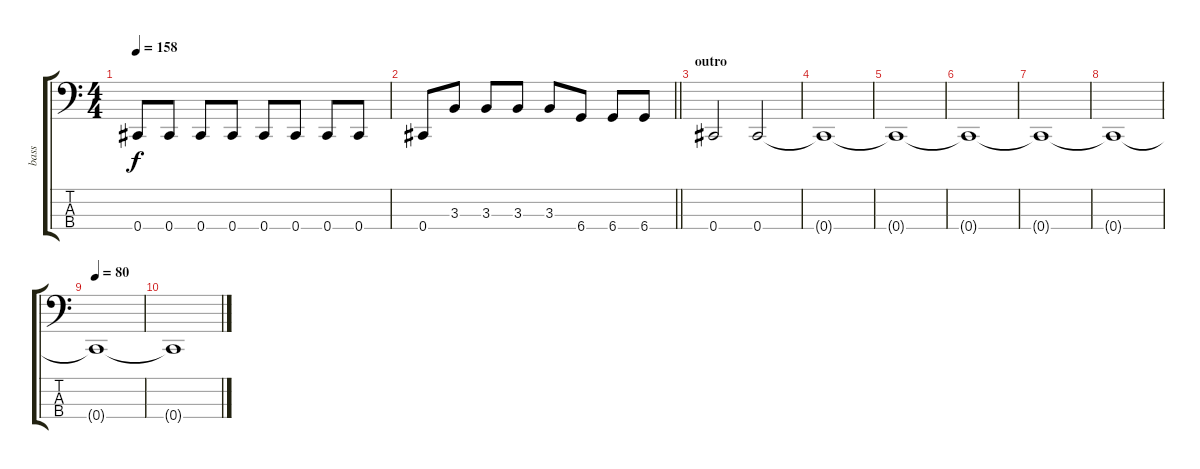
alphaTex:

\track ("bass" "bass") {instrument electricbassfinger}
\staff {score tabs}
\tuning (Gb2 Db2 Ab1 Db1) {hide}
\ts (4 4)
\tempo 158
\clef f4
\ks c
0.4.8{dy f} 0.4.8 0.4.8 0.4.8 0.4.8 0.4.8 0.4.8 0.4.8 |
\barLineRight lightlight
0.4.8 3.3.8 3.3.8 3.3.8 3.3.8 6.4.8 6.4.8 6.4.8 |
\section ("" "outro")
0.4.2 0.4.2 |
0.4{t}.1 |
0.4{t}.1 |
0.4{t}.1 |
0.4{t}.1 |
0.4{t}.1 |
\tempo 80
0.4{t}.1{volume 0} |
0.4{t}.1
